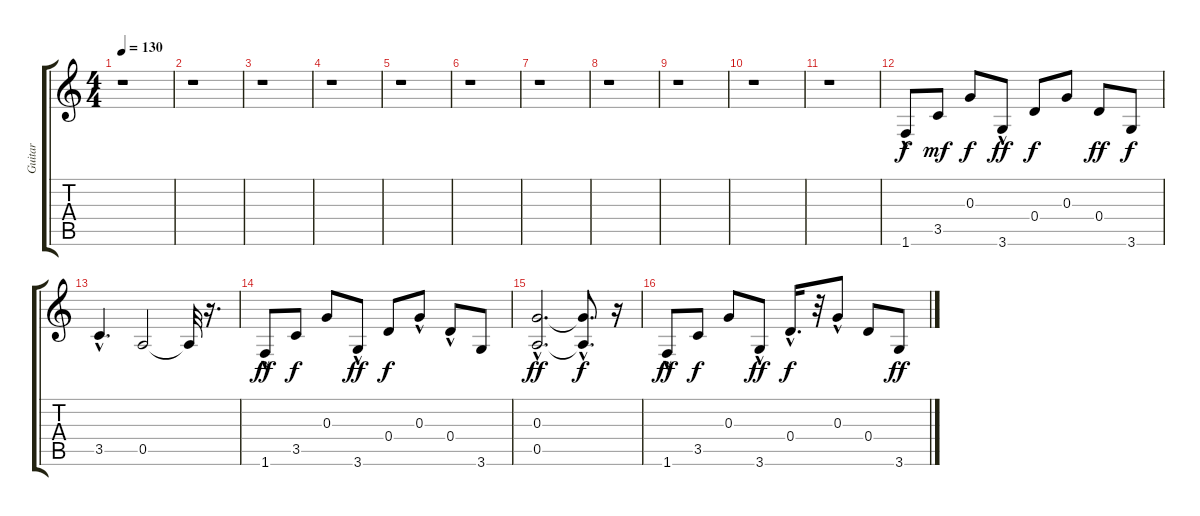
\track ("Guitar" "Guitar") {instrument electricguitarclean}
\staff {score tabs}
\tuning (E4 B3 G3 D3 A2 E2) {hide}
\ts (4 4)
\tempo 130
\clef g2
\ks c
r.1{dy f} |
r.1 |
r.1 |
r.1 |
r.1 |
r.1 |
r.1 |
r.1 |
r.1 |
r.1 |
r.1 |
1.6{hac}.8 3.5.8{dy mf} 0.3.8{dy f} 3.6{hac}.8{dy ff} 0.4.8{dy f} 0.3.8 0.4.8{dy ff} 3.6.8{dy f} |
3.5{hac}.4{d} 0.5.2 0.5{t}.32 r.16{d} |
1.6{hac}.8{dy ff} 3.5.8{dy f} 0.3.8 3.6{hac}.8{dy ff} 0.4.8{dy f} 0.3{hac}.8 0.4{hac}.8 3.6.8 |
(0.3{hac} 0.5{hac}).2{d dy ff} (0.3{hac t} 0.5{t}).8{d dy f} r.16 |
1.6{hac}.8{dy ff} 3.5.8{dy f} 0.3.8 3.6{hac}.8{dy ff} 0.4{hac}.16{d dy f} r.32 0.3{hac}.8 0.4.8 3.6.8{dy ff}
